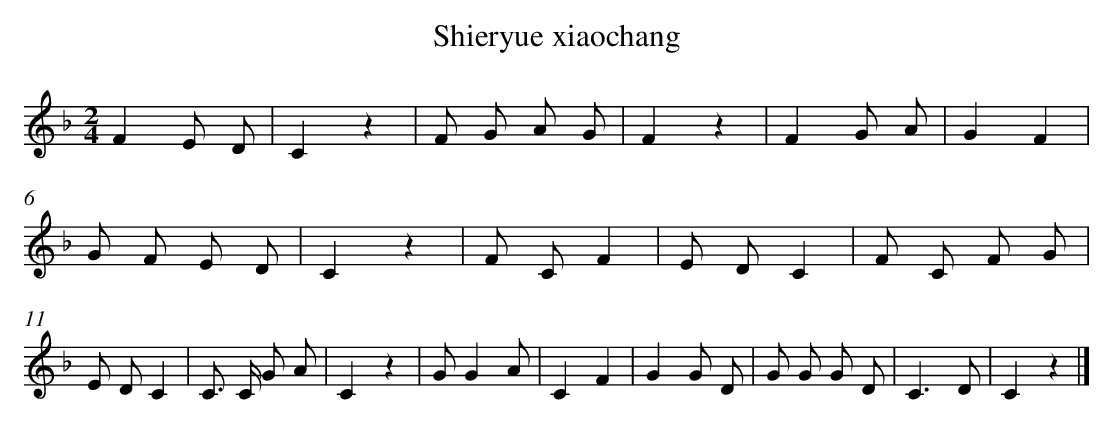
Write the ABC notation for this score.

X:1
T: Shieryue xiaochang
L: 1/8
M: 2/4
K: F
F2E D [I:setbarnb 1]|
C2z2 |
F G A G |
F2z2 |
F2G A |
G2F2 |
G F E D |
C2z2 |
F CF2 |
E DC2 |
F C F G |
E DC2 |
C> C G A |
C2z2 |
GG2A |
C2F2 |
G2G D |
G G G D |
C3D |
C2z2 |]
